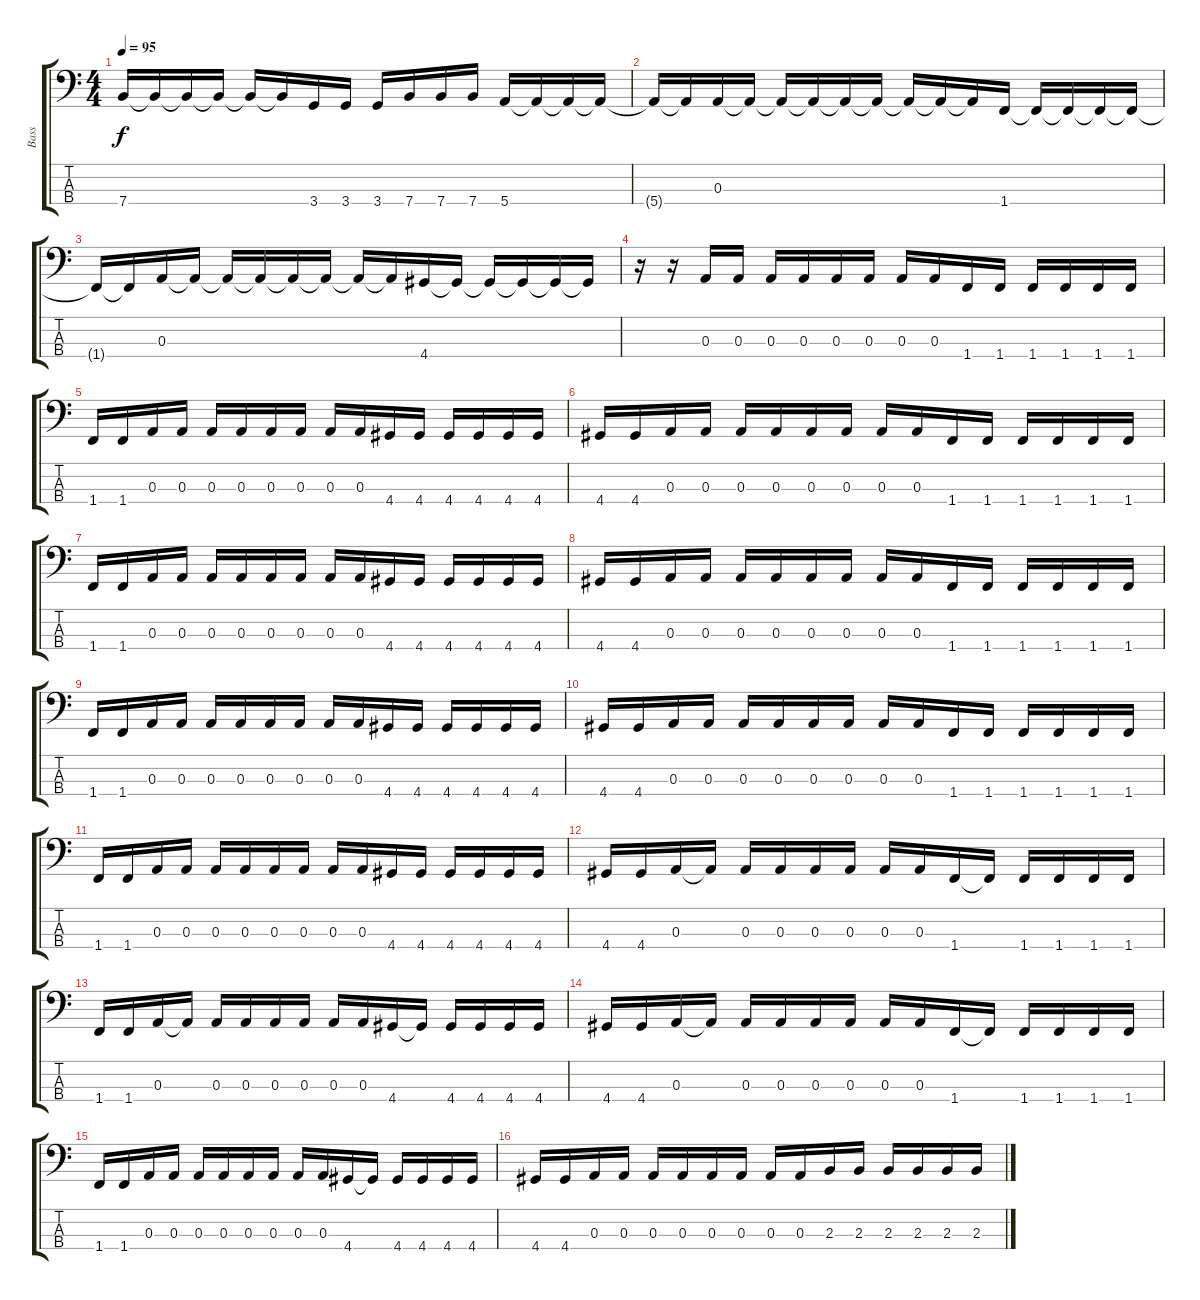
\track ("Bass" "Bass") {instrument slapbass2}
\staff {score tabs}
\tuning (G2 D2 A1 E1) {hide}
\ts (4 4)
\tempo 95
\clef f4
\ks c
7.4.16{dy f} 7.4{t}.16 7.4{t}.16 7.4{t}.16 7.4{t}.16 7.4{t}.16 3.4.16 3.4.16 3.4.16 7.4.16 7.4.16 7.4.16 5.4.16 5.4{t}.16 5.4{t}.16 5.4{t}.16 |
5.4{t}.16 5.4{t}.16 0.3.16 0.3{t}.16 0.3{t}.16 0.3{t}.16 0.3{t}.16 0.3{t}.16 0.3{t}.16 0.3{t}.16 0.3{t}.16 1.4.16 1.4{t}.16 1.4{t}.16 1.4{t}.16 1.4{t}.16 |
1.4{t}.16 1.4{t}.16 0.3.16 0.3{t}.16 0.3{t}.16 0.3{t}.16 0.3{t}.16 0.3{t}.16 0.3{t}.16 0.3{t}.16 4.4.16 4.4{t}.16 4.4{t}.16 4.4{t}.16 4.4{t}.16 4.4{t}.16 |
r.16 r.16 0.3.16 0.3.16 0.3.16 0.3.16 0.3.16 0.3.16 0.3.16 0.3.16 1.4.16 1.4.16 1.4.16 1.4.16 1.4.16 1.4.16 |
1.4.16 1.4.16 0.3.16 0.3.16 0.3.16 0.3.16 0.3.16 0.3.16 0.3.16 0.3.16 4.4.16 4.4.16 4.4.16 4.4.16 4.4.16 4.4.16 |
4.4.16 4.4.16 0.3.16 0.3.16 0.3.16 0.3.16 0.3.16 0.3.16 0.3.16 0.3.16 1.4.16 1.4.16 1.4.16 1.4.16 1.4.16 1.4.16 |
1.4.16 1.4.16 0.3.16 0.3.16 0.3.16 0.3.16 0.3.16 0.3.16 0.3.16 0.3.16 4.4.16 4.4.16 4.4.16 4.4.16 4.4.16 4.4.16 |
4.4.16 4.4.16 0.3.16 0.3.16 0.3.16 0.3.16 0.3.16 0.3.16 0.3.16 0.3.16 1.4.16 1.4.16 1.4.16 1.4.16 1.4.16 1.4.16 |
1.4.16 1.4.16 0.3.16 0.3.16 0.3.16 0.3.16 0.3.16 0.3.16 0.3.16 0.3.16 4.4.16 4.4.16 4.4.16 4.4.16 4.4.16 4.4.16 |
4.4.16 4.4.16 0.3.16 0.3.16 0.3.16 0.3.16 0.3.16 0.3.16 0.3.16 0.3.16 1.4.16 1.4.16 1.4.16 1.4.16 1.4.16 1.4.16 |
1.4.16 1.4.16 0.3.16 0.3.16 0.3.16 0.3.16 0.3.16 0.3.16 0.3.16 0.3.16 4.4.16 4.4.16 4.4.16 4.4.16 4.4.16 4.4.16 |
4.4.16 4.4.16 0.3.16 0.3{t}.16 0.3.16 0.3.16 0.3.16 0.3.16 0.3.16 0.3.16 1.4.16 1.4{t}.16 1.4.16 1.4.16 1.4.16 1.4.16 |
1.4.16 1.4.16 0.3.16 0.3{t}.16 0.3.16 0.3.16 0.3.16 0.3.16 0.3.16 0.3.16 4.4.16 4.4{t}.16 4.4.16 4.4.16 4.4.16 4.4.16 |
4.4.16 4.4.16 0.3.16 0.3{t}.16 0.3.16 0.3.16 0.3.16 0.3.16 0.3.16 0.3.16 1.4.16 1.4{t}.16 1.4.16 1.4.16 1.4.16 1.4.16 |
1.4.16 1.4.16 0.3.16 0.3.16 0.3.16 0.3.16 0.3.16 0.3.16 0.3.16 0.3.16 4.4.16 4.4{t}.16 4.4.16 4.4.16 4.4.16 4.4.16 |
4.4.16 4.4.16 0.3.16 0.3.16 0.3.16 0.3.16 0.3.16 0.3.16 0.3.16 0.3.16 2.3.16 2.3.16 2.3.16 2.3.16 2.3.16 2.3.16
